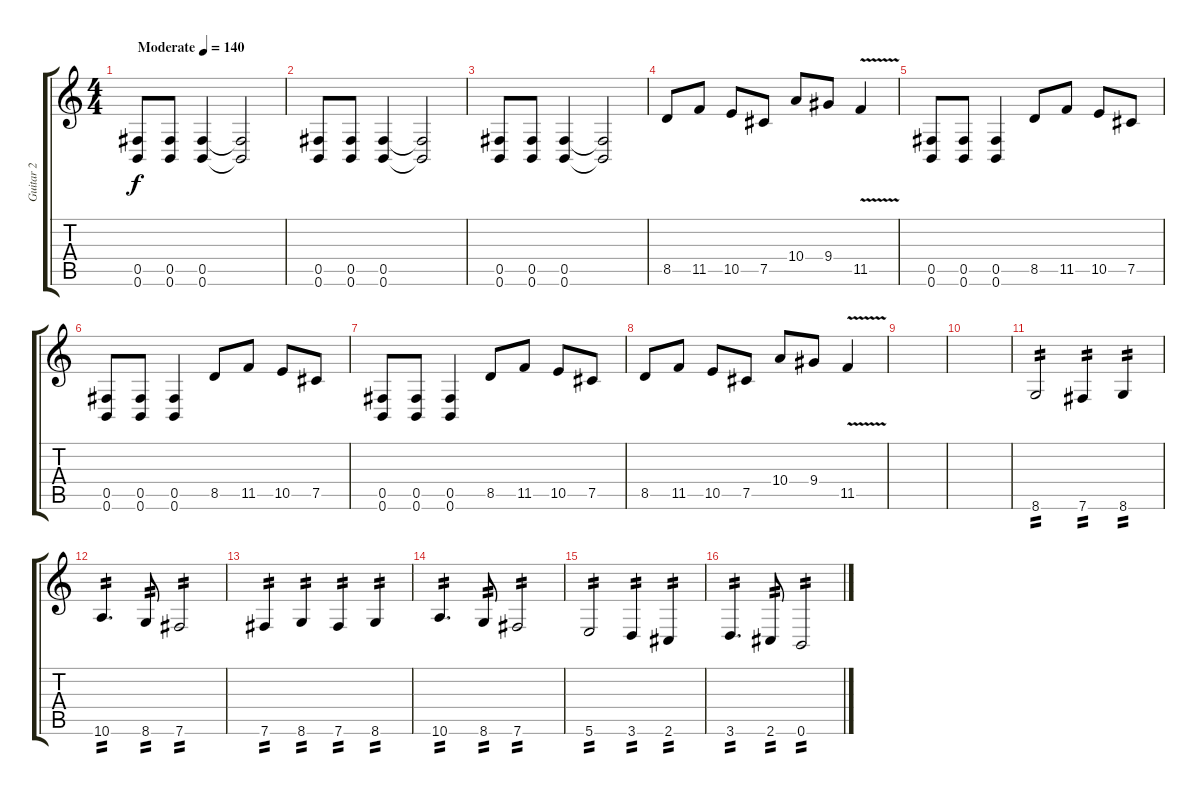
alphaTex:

\track ("Guitar 2" "Guitar 2") {instrument distortionguitar}
\staff {score tabs}
\tuning (Db4 Ab3 E3 B2 Gb2 B1) {hide}
\ts (4 4)
\tempo (140 "Moderate")
\clef g2
\ks c
(0.5 0.6).8{dy f instrument distortionguitar} (0.5 0.6).8 (0.5 0.6).4 (0.5{t} 0.6{t}).2 |
(0.5 0.6).8 (0.5 0.6).8 (0.5 0.6).4 (0.5{t} 0.6{t}).2 |
(0.5 0.6).8 (0.5 0.6).8 (0.5 0.6).4 (0.5{t} 0.6{t}).2 |
8.5.8 11.5.8 10.5.8 7.5.8 10.4.8 9.4.8 11.5{v}.4 |
(0.5 0.6).8 (0.5 0.6).8 (0.5 0.6).4 8.5.8 11.5.8 10.5.8 7.5.8 |
(0.5 0.6).8 (0.5 0.6).8 (0.5 0.6).4 8.5.8 11.5.8 10.5.8 7.5.8 |
(0.5 0.6).8 (0.5 0.6).8 (0.5 0.6).4 8.5.8 11.5.8 10.5.8 7.5.8 |
8.5.8 11.5.8 10.5.8 7.5.8 10.4.8 9.4.8 11.5{v}.4 |
|
|
8.6.2{tp 2} 7.6.4{tp 2} 8.6.4{tp 2} |
10.6.4{d tp 2} 8.6.8{tp 2} 7.6.2{tp 2} |
7.6.4{tp 2} 8.6.4{tp 2} 7.6.4{tp 2} 8.6.4{tp 2} |
10.6.4{d tp 2} 8.6.8{tp 2} 7.6.2{tp 2} |
5.6.2{tp 2} 3.6.4{tp 2} 2.6.4{tp 2} |
3.6.4{d tp 2} 2.6.8{tp 2} 0.6.2{tp 2}
